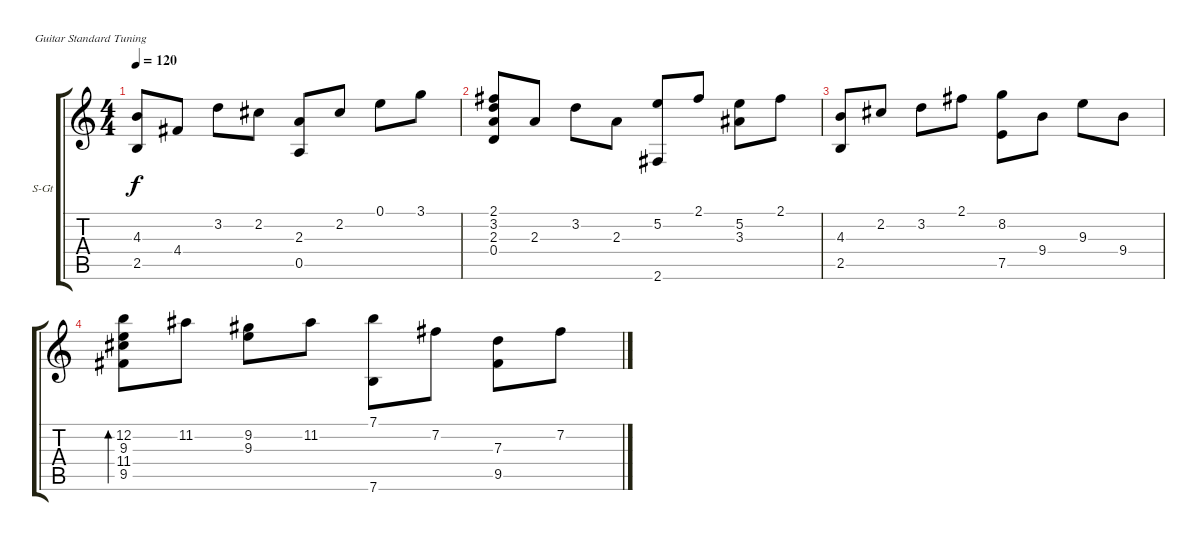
\defaultSystemsLayout 4
\bracketExtendMode groupsimilarinstruments
\firstSystemTrackNameOrientation horizontal
\otherSystemsTrackNameOrientation horizontal
\track ("Steel Guitar" "S-Gt") {instrument acousticguitarsteel}
\staff {score tabs}
\tuning (E4 B3 G3 D3 A2 E2)
\ts (4 4)
\tempo 120
\clef g2
\ks c
(2.5 4.3).8{dy f instrument acousticguitarsteel} 4.4.8 3.2.8 2.2.8 (2.3 0.5).8 2.2.8 0.1.8 3.1.8 |
(0.4 2.3 3.2 2.1).8 2.3.8 3.2.8 2.3.8 (5.2 2.6).8 2.1.8 (5.2 3.3).8 2.1.8 |
(2.5 4.3).8 2.2.8 3.2.8 2.1.8 (8.2 7.5).8 9.4.8 9.3.8 9.4.8 |
(9.5 11.4 9.3 12.2).8{bd 69} 11.2.8 (9.2 9.3).8 11.2.8 (7.1 7.6).8 7.2.8 (7.3 9.5).8 7.2.8
